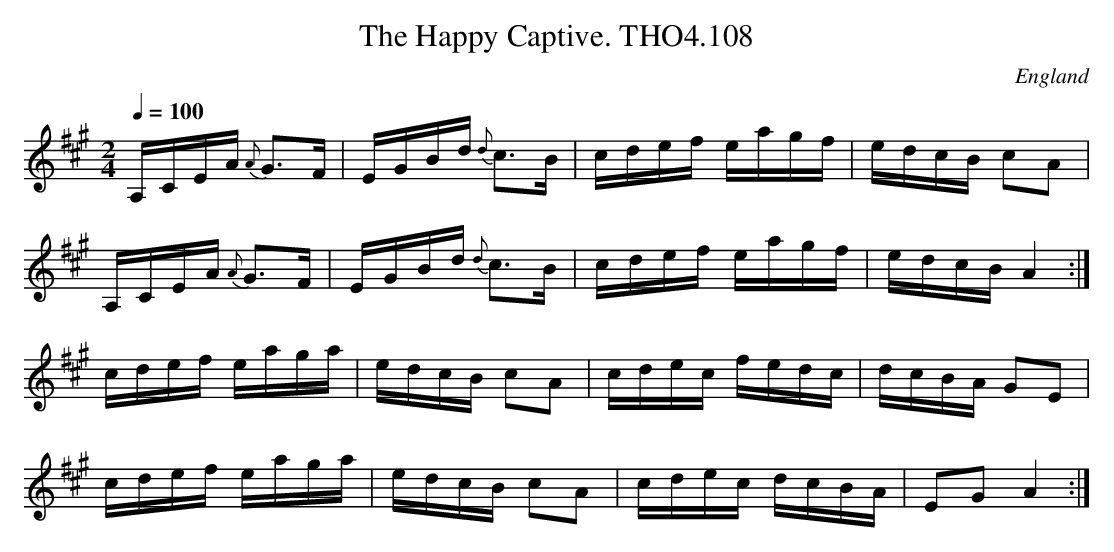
X:1
T:Happy Captive. THO4.108, The
O:England
M:2/4
L:1/16
Q:1/4=100
K:A major
A,CEA {A}G3F|EGBd {d}c3B|cdef eagf|edcB c2A2|
A,CEA {A}G3F|EGBd {d}c3B|cdef eagf|edcB A4:|
cdef eaga|edcB c2A2|cdec fedc|dcBA G2E2|
cdef eaga|edcB c2A2|cdec dcBA|E2G2 A4:|
